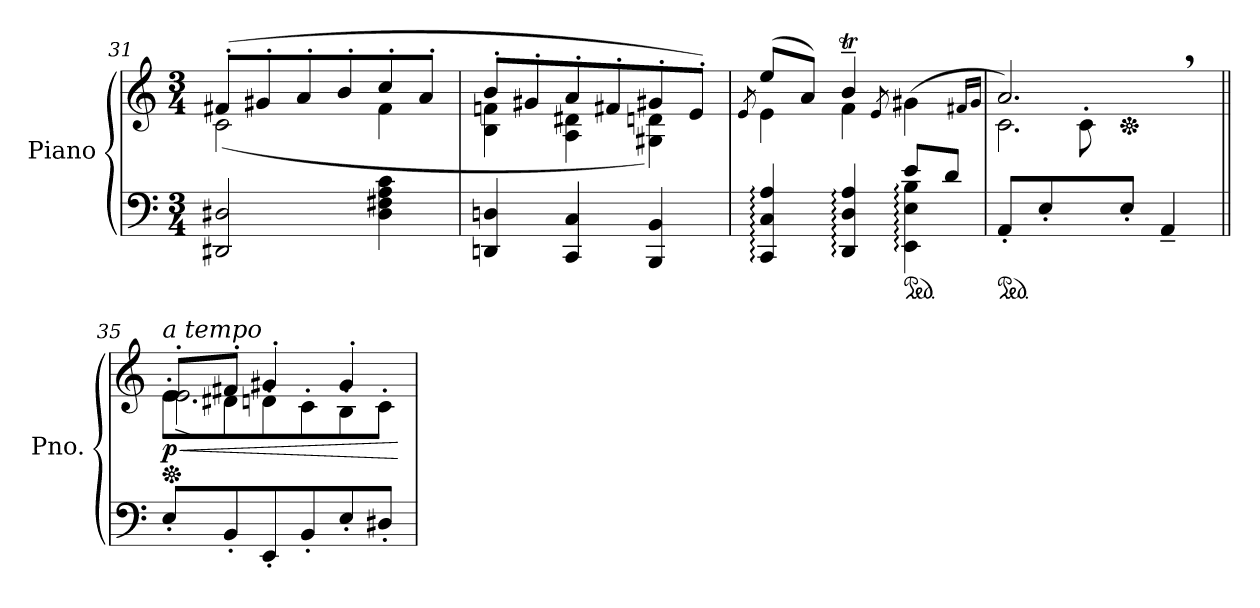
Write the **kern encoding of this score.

**kern	**kern	**dynam
*part1	*part1	*part1
*staff2	*staff1	*staff1/2
*I"Piano	*	*
*I'Pno.	*	*
*clefF4	*clefG2	*
*k[]	*k[]	*
*M3/4	*M3/4	*
=31	=31	=31
*	*^	*
2DD#X/ 2D#X/	(>8f#X'/L	(<2c\	.
.	8g#X'/	.	.
.	8a'/	.	.
.	8b'/	.	.
4D#\ 4F#X\ 4A\ 4c\	8cc'/	4f#\	.
.	8a'/J	.	.
!!LO:LB:g=z	!!
=32	=32	=32	=32
4DDn/ 4Dn/	8b'/L	4B\ 4fn\	.
.	8g#X'/	.	.
4CC/ 4C/	8a'/	4A\ 4d#X\	.
.	8f#X'/	.	.
4BBB/ 4BB/	8g#X'/	4G#X\ 4dn\)	.
.	8e'/J)	.	.
=33	=33	=33	=33
.	.	8qe/	.
*^	*	*	*
2ryy	4CC/: 4C/: 4A/:	(>8ee/L	4e\	.
.	.	8a/J)	.	.
.	4DD/: 4D/: 4A/:	4bt~/	4f\	.
.	.	.	8qe/	.
*ped	*	*	*	*
(>8e/L	4EE\: 4E\: 4B\:	4ryy	(>4g#X\	.
8d/J	.	.	.	.
*v	*v	*	*	*
.	.	16qf#X/LL	.
.	.	16qg#/JJ	.
*	*v	*v	*
=34	=34	=34
*ped	*	*
*	*^	*
*	*	*^	*
8AA'/L	2.a,/)	2.c\)	4ryy	.
8E'/	.	.	.	.
8ryy	.	.	8c'\	.
*	*Xped	*	*	*
8E'/J	.	.	4.ryy	.
4AA~/	.	.	.	.
=35||	=35||	=35||	=35||	=35||
*	*Xped	*	*	*
!	!LO:TX:a:i:t=a tempo	!	!	!
!	!	!	!	!LO:HP:b
!	!	!	!	!LO:DY:n=1:b
8E'/L	8e'\L	2.e^\	8e'/L	< p
8BB'/	8d#X'\	.	8f#X'/J	.
8EE'/	8dn'\	.	4g#X'/	.
8BB'/	8c'\	.	.	.
8E'/	8B'\	.	4g#'/	.
8D#X'/J	8c'\J	.	.	.
*	*v	*v	*v	*
.	.	[
=	=	=
*-	*-	*-
